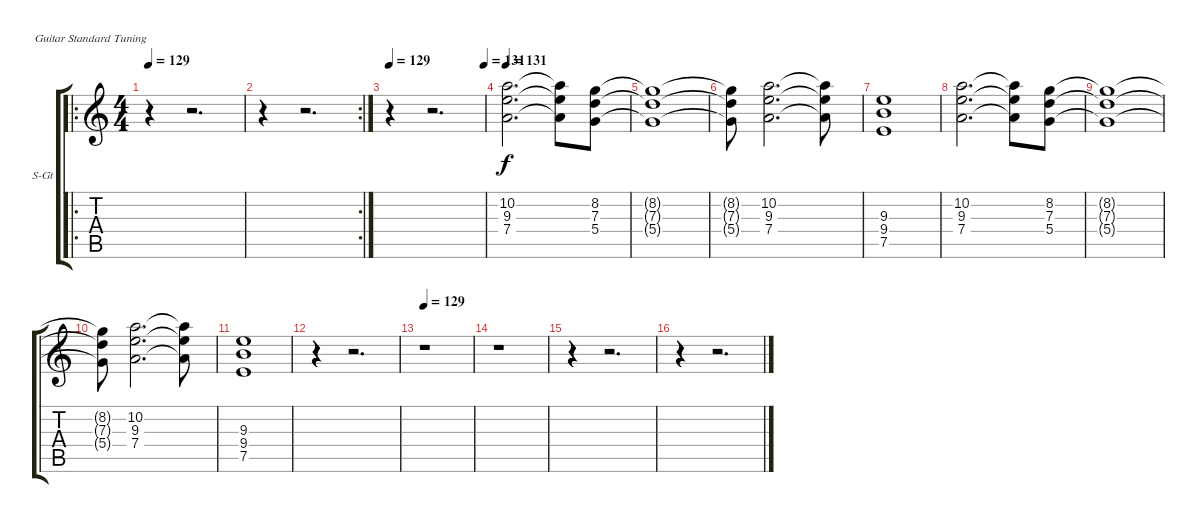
\bracketExtendMode groupsimilarinstruments
\firstSystemTrackNameOrientation horizontal
\otherSystemsTrackNameOrientation horizontal
\track ("Gtr. VII - Sean Reinert (Square Wave/Cho" "S-Gt") {instrument choiraahs}
\staff {score tabs}
\tuning (E4 B3 G3 D3 A2 E2)
\displaytranspose 12
\ro
\ts (4 4)
\tempo 129
\clef g2
\ks c
r.4{dy f} r.2{d} |
\rc 2
r.4 r.2{d} |
\tempo 129
\tempo (131 1)
r.4 r.2{d} |
\tempo 131
(10.2 9.3 7.4).2{d} (10.2{t} 9.3{t} 7.4{t}).8 (8.2 7.3 5.4).8 |
(8.2{t} 7.3{t} 5.4{t}).1 |
(8.2{t} 7.3{t} 5.4{t}).8 (10.2 9.3 7.4).2{d} (10.2{t} 9.3{t} 7.4{t}).8 |
(9.3 9.4 7.5).1 |
(10.2 9.3 7.4).2{d} (10.2{t} 9.3{t} 7.4{t}).8 (8.2 7.3 5.4).8 |
(8.2{t} 7.3{t} 5.4{t}).1 |
(8.2{t} 7.3{t} 5.4{t}).8 (10.2 9.3 7.4).2{d} (10.2{t} 9.3{t} 7.4{t}).8 |
(9.3 9.4 7.5).1 |
\beaming (8 8)
r.4 r.2{d} |
\beaming (8 2 2 2 2)
\tempo 129
r.1 |
r.1 |
r.4 r.2{d} |
r.4 r.2{d}
